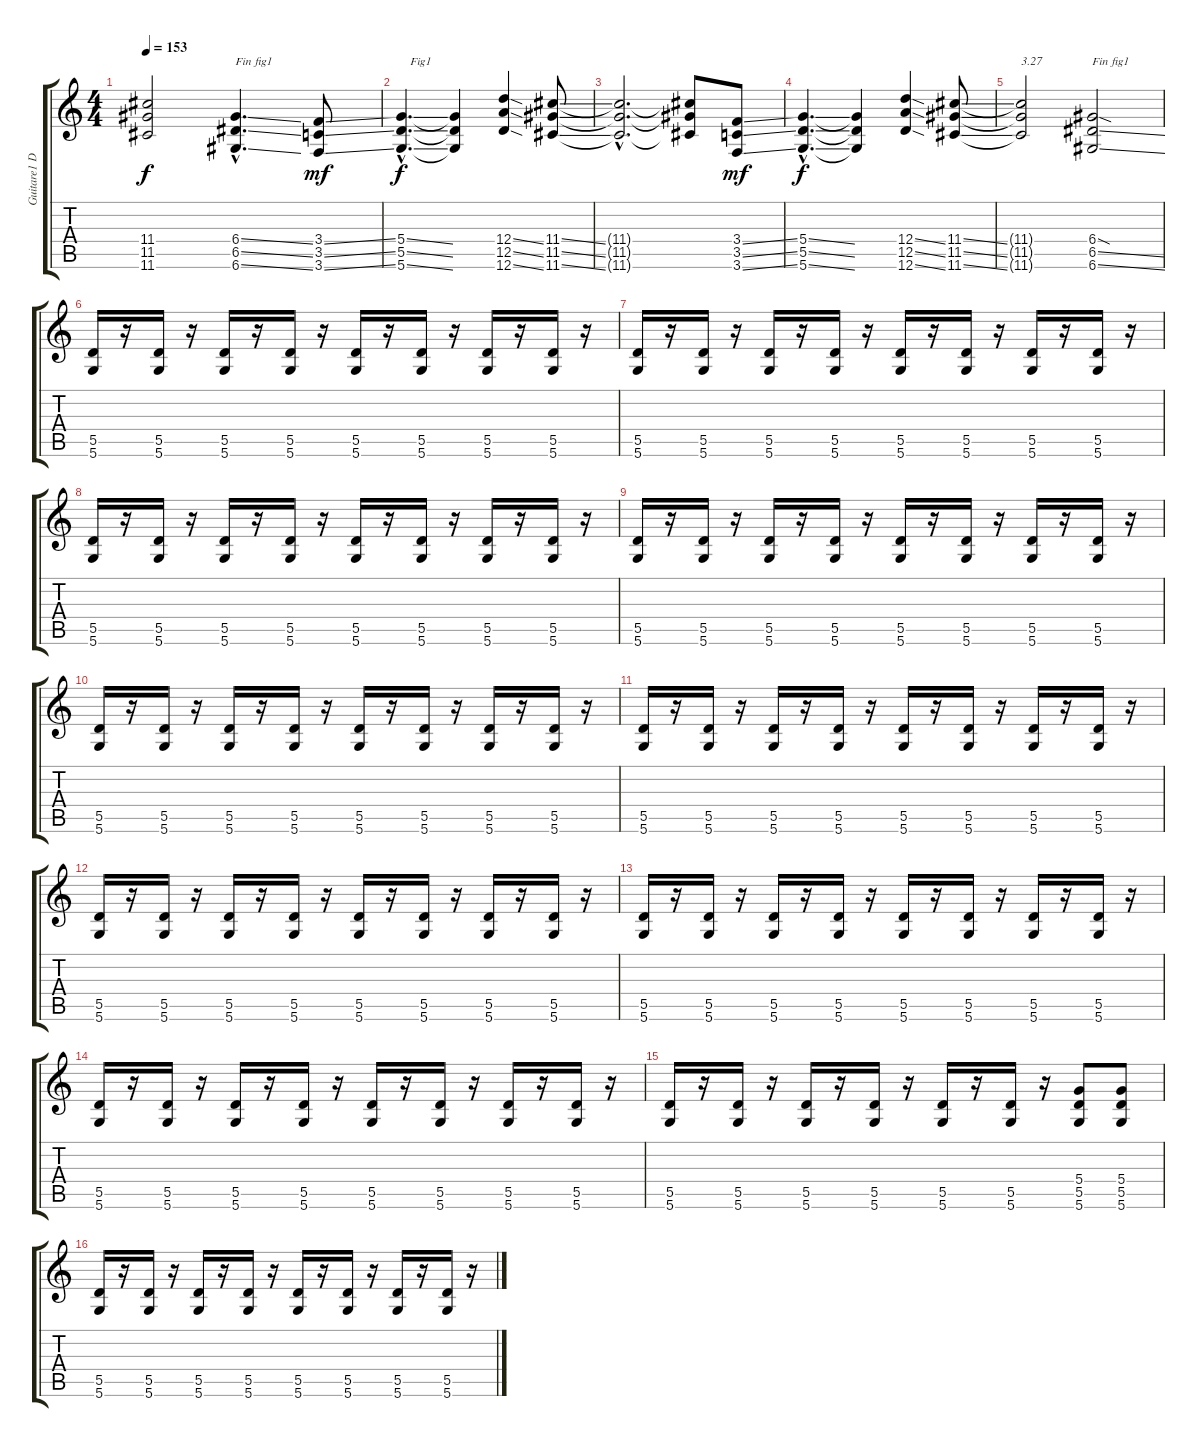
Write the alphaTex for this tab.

\track ("Guitare1 Dr-D" "Guitare1 D") {instrument overdrivenguitar}
\staff {score tabs}
\tuning (E4 B3 G3 D3 A2 D2) {hide}
\ts (4 4)
\tempo 153
\clef g2
\ks c
(11.4{t} 11.5{t} 11.6{t}).2{dy f} (6.4{ss hac} 6.5{ss hac} 6.6{ss hac}).4{d txt "Fin fig1"} (3.4{ss} 3.5{ss} 3.6{ss}).8{dy mf} |
(5.4{ss hac} 5.5{ss hac} 5.6{ss hac}).4{d txt "   Fig1" dy f} (5.4{t} 5.5{t} 5.6{t}).4 (12.4{ss} 12.5{ss} 12.6{ss}).4 (11.4{ss} 11.5{ss} 11.6{ss}).8 |
(11.4{hac t} 11.5{hac t} 11.6{hac t}).2{d} (11.4{t} 11.5{t} 11.6{t}).8 (3.4{ss} 3.5{ss} 3.6{ss}).8{dy mf} |
(5.4{ss hac} 5.5{ss hac} 5.6{ss hac}).4{d dy f} (5.4{t} 5.5{t} 5.6{t}).4 (12.4{ss} 12.5{ss} 12.6{ss}).4 (11.4{ss} 11.5{ss} 11.6{ss}).8 |
(11.4{t} 11.5{t} 11.6{t}).2{txt "3.27"} (6.4{sod} 6.5{ss} 6.6{ss}).2{txt "Fin fig1"} |
(5.5 5.6).16 r.16 (5.5 5.6).16 r.16 (5.5 5.6).16 r.16 (5.5 5.6).16 r.16 (5.5 5.6).16 r.16 (5.5 5.6).16 r.16 (5.5 5.6).16 r.16 (5.5 5.6).16 r.16 |
(5.5 5.6).16 r.16 (5.5 5.6).16 r.16 (5.5 5.6).16 r.16 (5.5 5.6).16 r.16 (5.5 5.6).16 r.16 (5.5 5.6).16 r.16 (5.5 5.6).16 r.16 (5.5 5.6).16 r.16 |
(5.5 5.6).16 r.16 (5.5 5.6).16 r.16 (5.5 5.6).16 r.16 (5.5 5.6).16 r.16 (5.5 5.6).16 r.16 (5.5 5.6).16 r.16 (5.5 5.6).16 r.16 (5.5 5.6).16 r.16 |
(5.5 5.6).16 r.16 (5.5 5.6).16 r.16 (5.5 5.6).16 r.16 (5.5 5.6).16 r.16 (5.5 5.6).16 r.16 (5.5 5.6).16 r.16 (5.5 5.6).16 r.16 (5.5 5.6).16 r.16 |
(5.5 5.6).16 r.16 (5.5 5.6).16 r.16 (5.5 5.6).16 r.16 (5.5 5.6).16 r.16 (5.5 5.6).16 r.16 (5.5 5.6).16 r.16 (5.5 5.6).16 r.16 (5.5 5.6).16 r.16 |
(5.5 5.6).16 r.16 (5.5 5.6).16 r.16 (5.5 5.6).16 r.16 (5.5 5.6).16 r.16 (5.5 5.6).16 r.16 (5.5 5.6).16 r.16 (5.5 5.6).16 r.16 (5.5 5.6).16 r.16 |
(5.5 5.6).16 r.16 (5.5 5.6).16 r.16 (5.5 5.6).16 r.16 (5.5 5.6).16 r.16 (5.5 5.6).16 r.16 (5.5 5.6).16 r.16 (5.5 5.6).16 r.16 (5.5 5.6).16 r.16 |
(5.5 5.6).16 r.16 (5.5 5.6).16 r.16 (5.5 5.6).16 r.16 (5.5 5.6).16 r.16 (5.5 5.6).16 r.16 (5.5 5.6).16 r.16 (5.5 5.6).16 r.16 (5.5 5.6).16 r.16 |
(5.5 5.6).16 r.16 (5.5 5.6).16 r.16 (5.5 5.6).16 r.16 (5.5 5.6).16 r.16 (5.5 5.6).16 r.16 (5.5 5.6).16 r.16 (5.5 5.6).16 r.16 (5.5 5.6).16 r.16 |
(5.5 5.6).16 r.16 (5.5 5.6).16 r.16 (5.5 5.6).16 r.16 (5.5 5.6).16 r.16 (5.5 5.6).16 r.16 (5.5 5.6).16 r.16 (5.4 5.5 5.6).8 (5.4 5.5 5.6).8 |
(5.5 5.6).16 r.16 (5.5 5.6).16 r.16 (5.5 5.6).16 r.16 (5.5 5.6).16 r.16 (5.5 5.6).16 r.16 (5.5 5.6).16 r.16 (5.5 5.6).16 r.16 (5.5 5.6).16 r.16
